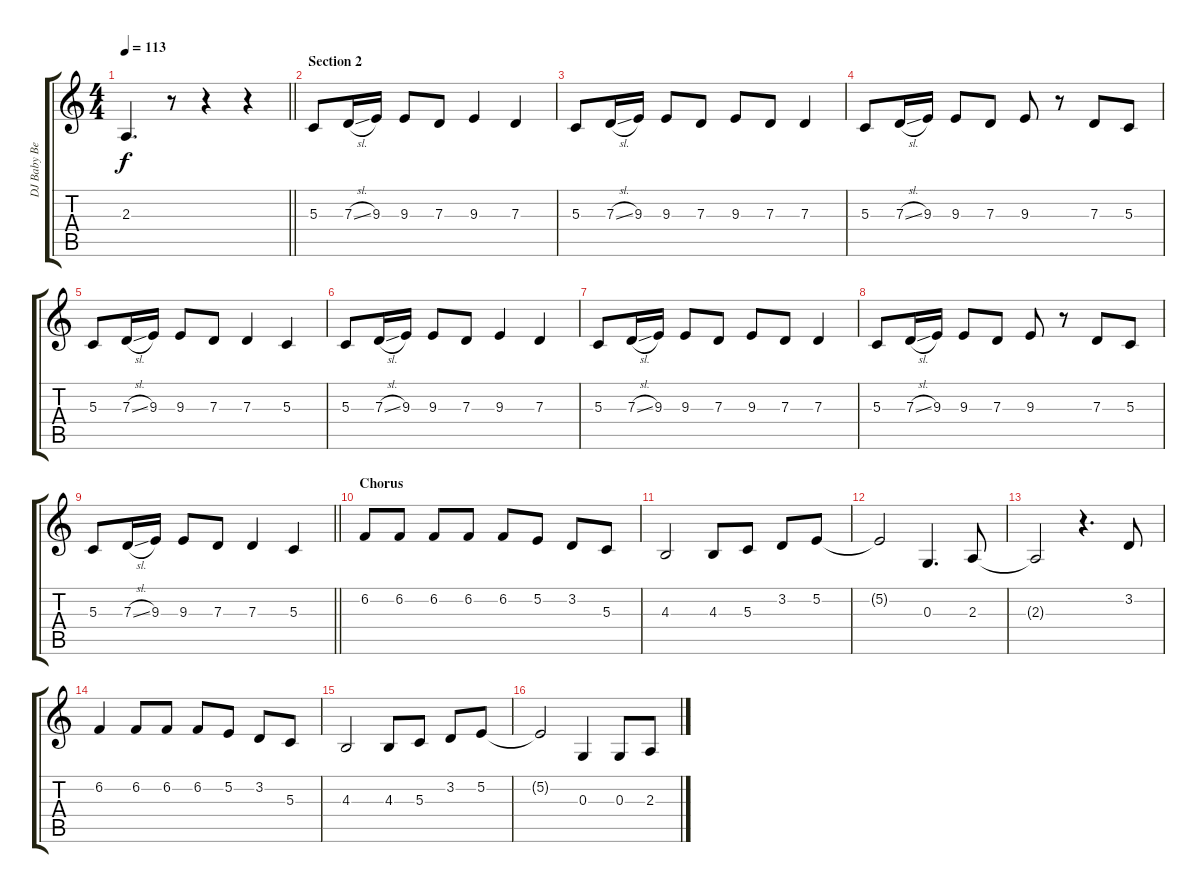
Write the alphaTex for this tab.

\track ("DJ Baby Benz" "DJ Baby Be") {instrument sopranosax}
\staff {score tabs}
\tuning (E4 B3 G3 D3 A2 E2) {hide}
\ts (4 4)
\tempo 113
\clef g2
\barLineRight lightlight
\ks c
2.3.4{d dy f} r.8 r.4 r.4 |
\section ("" "Section 2")
5.3.8 7.3{sl}.16 9.3.16 9.3.8 7.3.8 9.3.4 7.3.4 |
5.3.8 7.3{sl}.16 9.3.16 9.3.8 7.3.8 9.3.8 7.3.8 7.3.4 |
5.3.8 7.3{sl}.16 9.3.16 9.3.8 7.3.8 9.3.8 r.8 7.3.8 5.3.8 |
5.3.8 7.3{sl}.16 9.3.16 9.3.8 7.3.8 7.3.4 5.3.4 |
5.3.8 7.3{sl}.16 9.3.16 9.3.8 7.3.8 9.3.4 7.3.4 |
5.3.8 7.3{sl}.16 9.3.16 9.3.8 7.3.8 9.3.8 7.3.8 7.3.4 |
5.3.8 7.3{sl}.16 9.3.16 9.3.8 7.3.8 9.3.8 r.8 7.3.8 5.3.8 |
\barLineRight lightlight
5.3.8 7.3{sl}.16 9.3.16 9.3.8 7.3.8 7.3.4 5.3.4 |
\section ("" "Chorus")
6.2.8 6.2.8 6.2.8 6.2.8 6.2.8 5.2.8 3.2.8 5.3.8 |
4.3.2 4.3.8 5.3.8 3.2.8 5.2.8 |
5.2{t}.2 0.3.4{d} 2.3.8 |
2.3{t}.2 r.4{d} 3.2.8 |
6.2.4 6.2.8 6.2.8 6.2.8 5.2.8 3.2.8 5.3.8 |
4.3.2 4.3.8 5.3.8 3.2.8 5.2.8 |
5.2{t}.2 0.3.4 0.3.8 2.3.8
